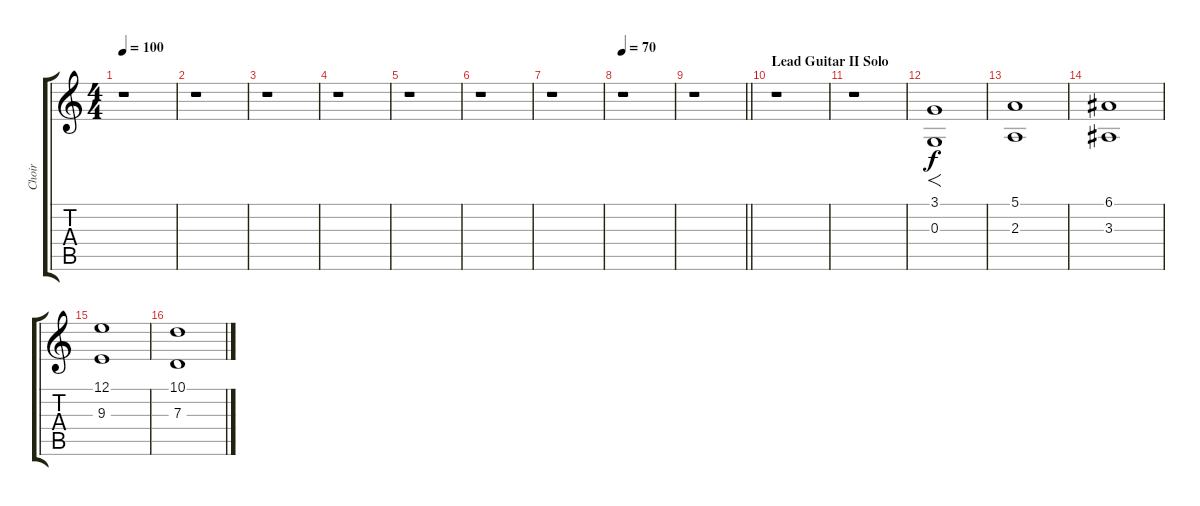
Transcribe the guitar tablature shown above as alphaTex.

\track ("Choir" "Choir") {instrument choiraahs}
\staff {score tabs}
\tuning (E4 B3 G3 D3 A2 D2) {hide}
\ts (4 4)
\tempo 100
\clef g2
\ks c
r.1{dy f} |
r.1 |
r.1 |
r.1 |
r.1 |
r.1 |
r.1 |
\tempo 70
r.1 |
\barLineRight lightlight
r.1 |
\section ("" "Lead Guitar II Solo")
r.1 |
r.1 |
(3.1 0.3).1{f} |
(5.1 2.3).1 |
(6.1 3.3).1 |
(12.1 9.3).1 |
(10.1 7.3).1
